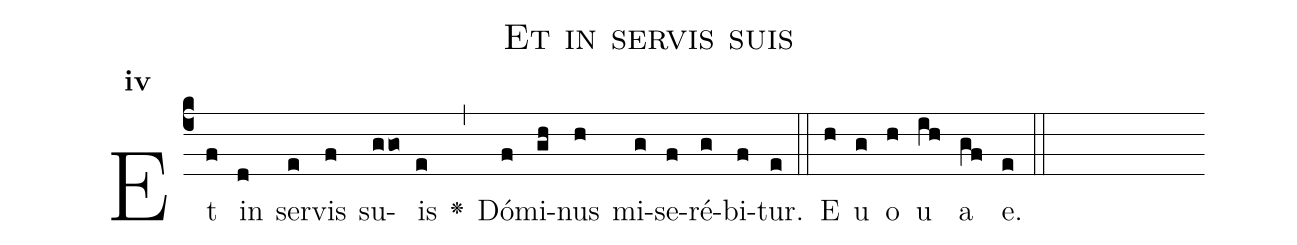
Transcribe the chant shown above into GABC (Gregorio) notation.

name:Et in servis suis;
office-part:Antiphona;
mode:4;
%%
initial-style: 1;
name: Et in servis suis;
book: Antiphonae & Responsoria/Tomus III, p. 86;
occasion: Psalterium Hebdomada III Feria VI;
office-part: Vesperae Ant 2;
user-notes: ;
commentary: ;
annotation: 4e;
centering-scheme: english;
fontsize: 12;
font: OFLSortsMillGoudy;
height: 11;
width: 4.5;
%%
(c4)Et(f) in(d) ser(e)vis(f) su(ggo)is(e) <v>\greheightstar</v>(,) Dó(f)mi(gh)nus(h) mi(g)se(f)ré(g)bi(f)tur.(e) (::)
E(h) u(g) o(h) u(ih) a(gf) e.(e) (::)
